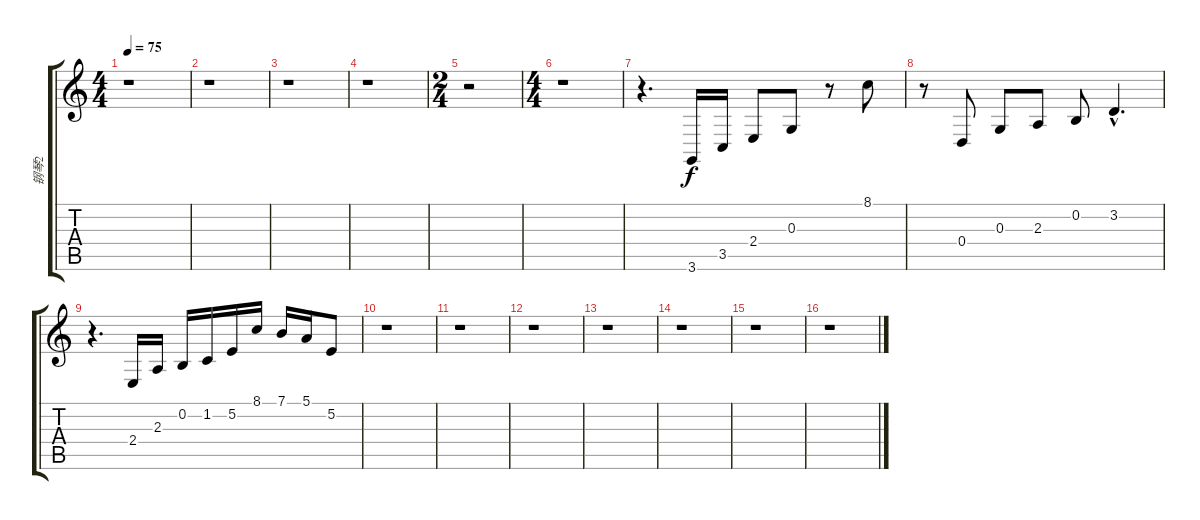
\track ("钢琴2" "钢琴2") {instrument brightacousticpiano}
\staff {score tabs}
\tuning (E4 B3 G3 D3 A2 E2) {hide}
\ts (4 4)
\tempo 75
\clef g2
\ks c
r.1{dy f} |
r.1 |
r.1 |
r.1 |
\ts (2 4)
r.2 |
\ts (4 4)
r.1 |
r.4{d} 3.6.16 3.5.16 2.4.8 0.3.8 r.8 8.1.8 |
r.8 0.4.8 0.3.8 2.3.8 0.2.8 3.2{hac}.4{d} |
r.4{d} 2.4.16 2.3.16 0.2.16 1.2.16 5.2.16 8.1.16 7.1.16 5.1.16 5.2.8 |
r.1 |
r.1 |
r.1 |
r.1 |
r.1 |
r.1 |
r.1
